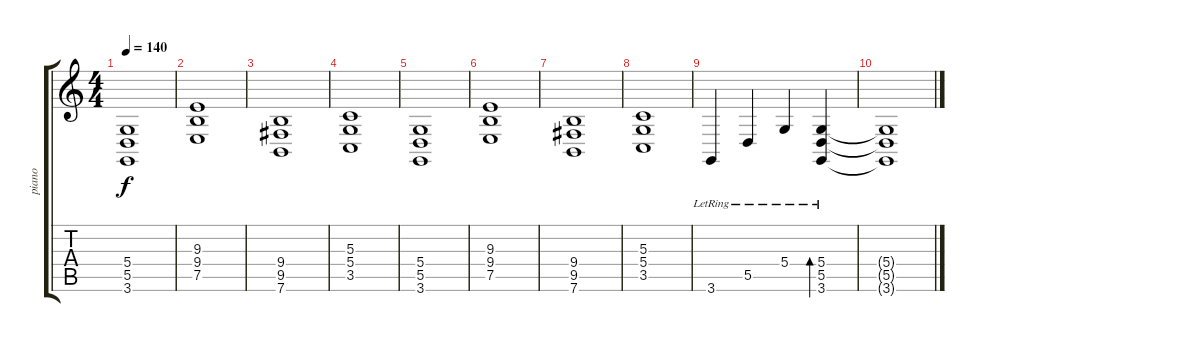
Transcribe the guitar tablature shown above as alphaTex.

\track ("piano" "piano") {instrument electricgrandpiano}
\staff {score tabs}
\tuning (E4 B3 G3 D3 A2 E2) {hide}
\ts (4 4)
\tempo 140
\clef g2
\ks c
(5.4 5.5 3.6).1{dy f} |
(9.3 9.4 7.5).1 |
(9.4 9.5 7.6).1 |
(5.3 5.4 3.5).1 |
(5.4 5.5 3.6).1 |
(9.3 9.4 7.5).1 |
(9.4 9.5 7.6).1 |
(5.3 5.4 3.5).1 |
3.6{lr}.4 5.5{lr}.4 5.4{lr}.4 (5.4{lr} 5.5{lr} 3.6{lr}).4{bd 480} |
(5.4{t} 5.5{t} 3.6{t}).1
